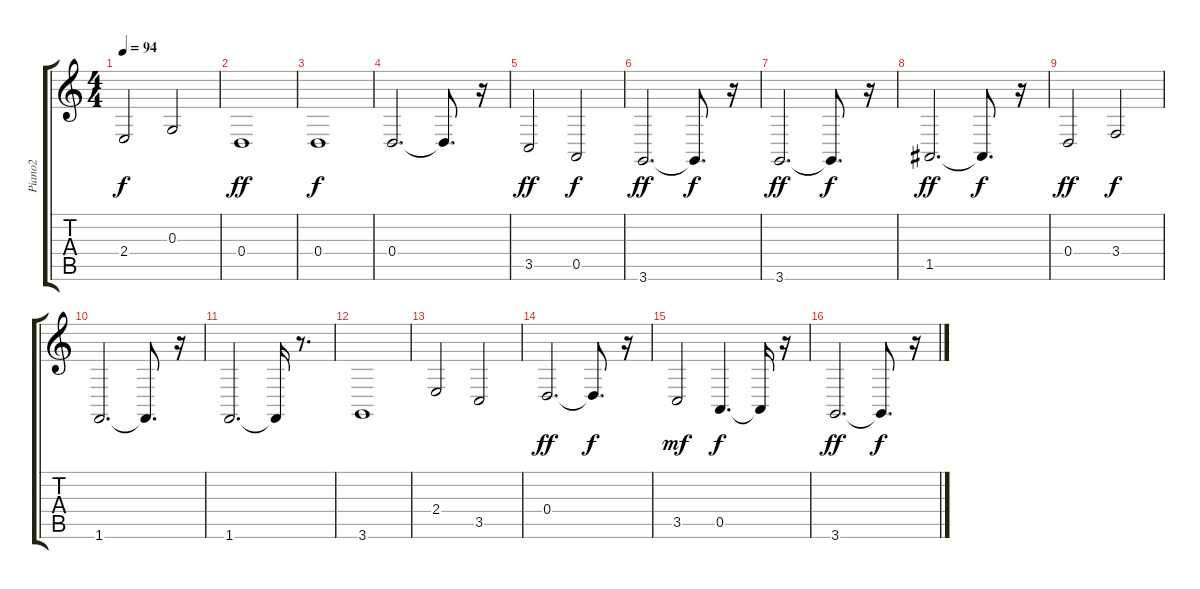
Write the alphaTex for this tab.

\track ("Piano2                  " "Piano2    ") {instrument acousticgrandpiano}
\staff {score tabs}
\tuning (E4 B3 G3 D3 A2 E2) {hide}
\ts (4 4)
\tempo 94
\clef g2
\ks c
2.4.2{dy f} 0.3.2 |
0.4.1{dy ff} |
0.4.1{dy f} |
0.4.2{d} 0.4{t}.8{d} r.16 |
3.5.2{dy ff} 0.5.2{dy f} |
3.6.2{d dy ff} 3.6{t}.8{d dy f} r.16 |
3.6.2{d dy ff} 3.6{t}.8{d dy f} r.16 |
1.5.2{d dy ff} 1.5{t}.8{d dy f} r.16 |
0.4.2{dy ff} 3.4.2{dy f} |
1.6.2{d} 1.6{t}.8{d} r.16 |
1.6.2{d} 1.6{t}.16 r.8{d} |
3.6.1 |
2.4.2 3.5.2 |
0.4.2{d dy ff} 0.4{t}.8{d dy f} r.16 |
3.5.2{dy mf} 0.5.4{d dy f} 0.5{t}.16 r.16 |
3.6.2{d dy ff} 3.6{t}.8{d dy f} r.16
